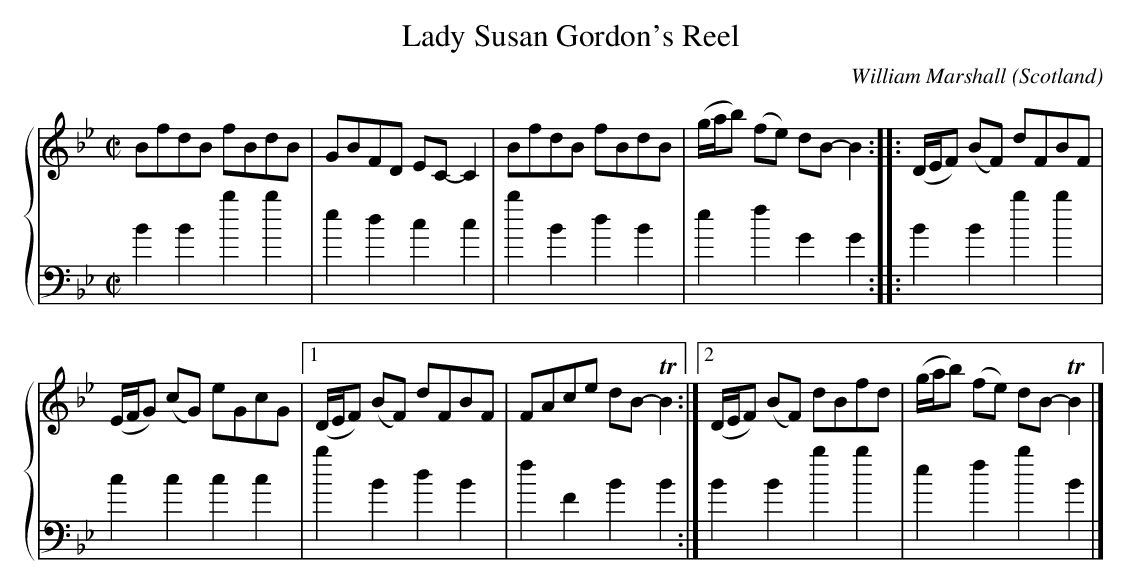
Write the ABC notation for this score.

X:1
T:Lady Susan Gordon's Reel
C:William Marshall
M:C|
O:Scotland
K:Bb
%%staves { 1 2}
BfdB fBdB | GBFD EC-C2 | BfdB fBdB | (g/a/b) (fe) dB-B2 :: \
(D/E/F) (BF) dFBF | ! (E/F/G) (cG) eGcG |1 \
(D/E/F) (BF) dFBF | FAce dB-!trill!B2 :|2 (D/E/F) (BF) dBfd | (g/a/b) (fe) dB-!trill!B2 |]
V:2 clef=bass
L:1/4
BBbb | edcc | bBdB | efGG :: \
BBbb | cccc |1 bBdB | fFBB :|2 BBbb | efbB |]
